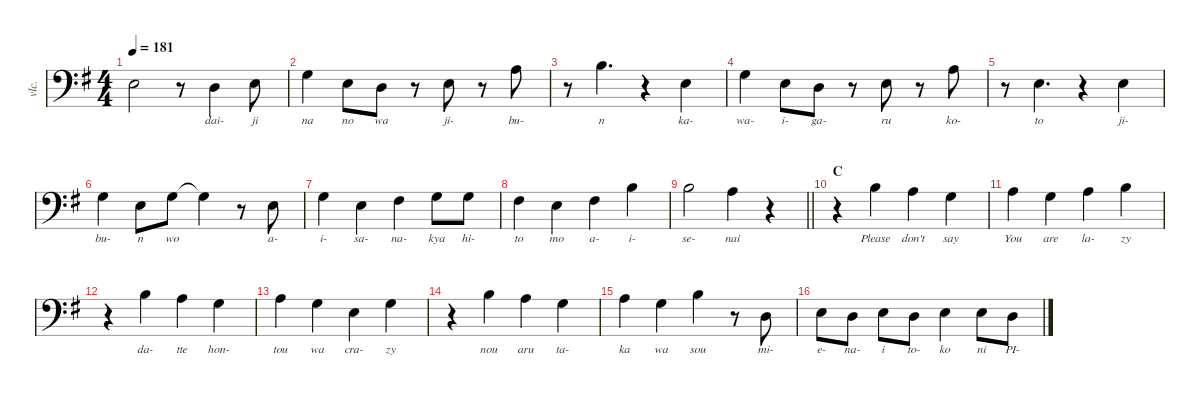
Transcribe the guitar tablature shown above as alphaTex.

\defaultSystemsLayout 4
\hideDynamics
\bracketExtendMode nobrackets
\track ("Vocals" "vlc.") {instrument cello}
\staff {score}
\tuning (E4 B3 G3 D3 A2 E2)
\ts (4 4)
\tempo 181
\clef f4
\ks g
2.4{t acc forcenatural}.2{dy f beam Down} r.8{beam Down} 0.4{acc forcenatural}.4{lyrics (0 "dai-") lyrics (1 "") lyrics (2 "") lyrics (3 "") lyrics (4 "") beam Down} 2.4{acc forcenatural}.8{lyrics (0 "ji") lyrics (1 "") lyrics (2 "") lyrics (3 "") lyrics (4 "") beam Down} |
0.3{acc forcenatural}.4{lyrics (0 "na") lyrics (1 "") lyrics (2 "") lyrics (3 "") lyrics (4 "") beam Down} 2.4{acc forcenatural}.8{lyrics (0 "no") lyrics (1 "") lyrics (2 "") lyrics (3 "") lyrics (4 "") beam Down} 0.4{acc forcenatural}.8{lyrics (0 "wa") lyrics (1 "") lyrics (2 "") lyrics (3 "") lyrics (4 "") beam Down} r.8{beam Down} 2.4{acc forcenatural}.8{lyrics (0 "ji-") lyrics (1 "") lyrics (2 "") lyrics (3 "") lyrics (4 "") beam Down} r.8{beam Down} 2.3{acc forcenatural}.8{lyrics (0 "bu-") lyrics (1 "") lyrics (2 "") lyrics (3 "") lyrics (4 "") beam Down} |
r.8{beam Down} 0.2{acc forcenatural}.4{d lyrics (0 "n") lyrics (1 "") lyrics (2 "") lyrics (3 "") lyrics (4 "") beam Down} r.4{beam Down} 2.4{acc forcenatural}.4{lyrics (0 "ka-") lyrics (1 "") lyrics (2 "") lyrics (3 "") lyrics (4 "") beam Down} |
0.3{acc forcenatural}.4{lyrics (0 "wa-") lyrics (1 "") lyrics (2 "") lyrics (3 "") lyrics (4 "") beam Down} 2.4{acc forcenatural}.8{lyrics (0 "i-") lyrics (1 "") lyrics (2 "") lyrics (3 "") lyrics (4 "") beam Down} 0.4{acc forcenatural}.8{lyrics (0 "ga-") lyrics (1 "") lyrics (2 "") lyrics (3 "") lyrics (4 "") beam Down} r.8{beam Down} 2.4{acc forcenatural}.8{lyrics (0 "ru") lyrics (1 "") lyrics (2 "") lyrics (3 "") lyrics (4 "") beam Down} r.8{beam Down} 2.3{acc forcenatural}.8{lyrics (0 "ko-") lyrics (1 "") lyrics (2 "") lyrics (3 "") lyrics (4 "") beam Down} |
r.8{beam Down} 2.4{acc forcenatural}.4{d lyrics (0 "to") lyrics (1 "") lyrics (2 "") lyrics (3 "") lyrics (4 "") beam Down} r.4{beam Down} 2.4{acc forcenatural}.4{lyrics (0 "ji-") lyrics (1 "") lyrics (2 "") lyrics (3 "") lyrics (4 "") beam Down} |
0.3{acc forcenatural}.4{lyrics (0 "bu-") lyrics (1 "") lyrics (2 "") lyrics (3 "") lyrics (4 "") beam Down} 2.4{acc forcenatural}.8{lyrics (0 "n") lyrics (1 "") lyrics (2 "") lyrics (3 "") lyrics (4 "") beam Down} 0.3{acc forcenatural}.8{lyrics (0 "wo") lyrics (1 "") lyrics (2 "") lyrics (3 "") lyrics (4 "") beam Down} 0.3{t acc forcenatural}.4{beam Down} r.8{beam Down} 2.4{acc forcenatural}.8{lyrics (0 "a-") lyrics (1 "") lyrics (2 "") lyrics (3 "") lyrics (4 "") beam Down} |
5.4{acc forcenatural}.4{lyrics (0 "i-") lyrics (1 "") lyrics (2 "") lyrics (3 "") lyrics (4 "") beam Down} 2.4{acc forcenatural}.4{lyrics (0 "sa-") lyrics (1 "") lyrics (2 "") lyrics (3 "") lyrics (4 "") beam Down} 4.4{acc #}.4{lyrics (0 "na-") lyrics (1 "") lyrics (2 "") lyrics (3 "") lyrics (4 "") beam Down} 0.3{acc forcenatural}.8{lyrics (0 "kya") lyrics (1 "") lyrics (2 "") lyrics (3 "") lyrics (4 "") beam Down} 0.3{acc forcenatural}.8{lyrics (0 "hi-") lyrics (1 "") lyrics (2 "") lyrics (3 "") lyrics (4 "") beam Down} |
4.4{acc #}.4{lyrics (0 "to") lyrics (1 "") lyrics (2 "") lyrics (3 "") lyrics (4 "") beam Down} 2.4{acc forcenatural}.4{lyrics (0 "mo") lyrics (1 "") lyrics (2 "") lyrics (3 "") lyrics (4 "") beam Down} 4.4{acc #}.4{lyrics (0 "a-") lyrics (1 "") lyrics (2 "") lyrics (3 "") lyrics (4 "") beam Down} 0.2{acc forcenatural}.4{lyrics (0 "i-") lyrics (1 "") lyrics (2 "") lyrics (3 "") lyrics (4 "") beam Down} |
\barLineRight lightlight
0.2{acc forcenatural}.2{lyrics (0 "se-") lyrics (1 "") lyrics (2 "") lyrics (3 "") lyrics (4 "") beam Down} 2.3{acc forcenatural}.4{lyrics (0 "nai") lyrics (1 "") lyrics (2 "") lyrics (3 "") lyrics (4 "") beam Down} r.4{beam Down} |
\section ("" "C")
r.4{beam Down} 0.2{acc forcenatural}.4{lyrics (0 "Please") lyrics (1 "") lyrics (2 "") lyrics (3 "") lyrics (4 "") beam Down} 2.3{acc forcenatural}.4{lyrics (0 "don't") lyrics (1 "") lyrics (2 "") lyrics (3 "") lyrics (4 "") beam Down} 0.3{acc forcenatural}.4{lyrics (0 "say") lyrics (1 "") lyrics (2 "") lyrics (3 "") lyrics (4 "") beam Down} |
2.3{acc forcenatural}.4{lyrics (0 "You") lyrics (1 "") lyrics (2 "") lyrics (3 "") lyrics (4 "") beam Down} 0.3{acc forcenatural}.4{lyrics (0 "are") lyrics (1 "") lyrics (2 "") lyrics (3 "") lyrics (4 "") beam Down} 2.3{acc forcenatural}.4{lyrics (0 "la-") lyrics (1 "") lyrics (2 "") lyrics (3 "") lyrics (4 "") beam Down} 0.2{acc forcenatural}.4{lyrics (0 "zy") lyrics (1 "") lyrics (2 "") lyrics (3 "") lyrics (4 "") beam Down} |
r.4{beam Down} 0.2{acc forcenatural}.4{lyrics (0 "da-") lyrics (1 "") lyrics (2 "") lyrics (3 "") lyrics (4 "") beam Down} 2.3{acc forcenatural}.4{lyrics (0 "tte") lyrics (1 "") lyrics (2 "") lyrics (3 "") lyrics (4 "") beam Down} 0.3{acc forcenatural}.4{lyrics (0 "hon-") lyrics (1 "") lyrics (2 "") lyrics (3 "") lyrics (4 "") beam Down} |
2.3{acc forcenatural}.4{lyrics (0 "tou") lyrics (1 "") lyrics (2 "") lyrics (3 "") lyrics (4 "") beam Down} 0.3{acc forcenatural}.4{lyrics (0 "wa") lyrics (1 "") lyrics (2 "") lyrics (3 "") lyrics (4 "") beam Down} 2.4{acc forcenatural}.4{lyrics (0 "cra-") lyrics (1 "") lyrics (2 "") lyrics (3 "") lyrics (4 "") beam Down} 0.3{acc forcenatural}.4{lyrics (0 "zy") lyrics (1 "") lyrics (2 "") lyrics (3 "") lyrics (4 "") beam Down} |
r.4{beam Down} 0.2{acc forcenatural}.4{lyrics (0 "nou") lyrics (1 "") lyrics (2 "") lyrics (3 "") lyrics (4 "") beam Down} 2.3{acc forcenatural}.4{lyrics (0 "aru") lyrics (1 "") lyrics (2 "") lyrics (3 "") lyrics (4 "") beam Down} 0.3{acc forcenatural}.4{lyrics (0 "ta-") lyrics (1 "") lyrics (2 "") lyrics (3 "") lyrics (4 "") beam Down} |
2.3{acc forcenatural}.4{lyrics (0 "ka") lyrics (1 "") lyrics (2 "") lyrics (3 "") lyrics (4 "") beam Down} 0.3{acc forcenatural}.4{lyrics (0 "wa") lyrics (1 "") lyrics (2 "") lyrics (3 "") lyrics (4 "") beam Down} 0.2{acc forcenatural}.4{lyrics (0 "sou") lyrics (1 "") lyrics (2 "") lyrics (3 "") lyrics (4 "") beam Down} r.8{beam Down} 0.4{acc forcenatural}.8{lyrics (0 "mi-") lyrics (1 "") lyrics (2 "") lyrics (3 "") lyrics (4 "") beam Down} |
2.4{acc forcenatural}.8{lyrics (0 "e-") lyrics (1 "") lyrics (2 "") lyrics (3 "") lyrics (4 "") beam Down} 0.4{acc forcenatural}.8{lyrics (0 "na-") lyrics (1 "") lyrics (2 "") lyrics (3 "") lyrics (4 "") beam Down} 2.4{acc forcenatural}.8{lyrics (0 "i") lyrics (1 "") lyrics (2 "") lyrics (3 "") lyrics (4 "") beam Down} 0.4{acc forcenatural}.8{lyrics (0 "to-") lyrics (1 "") lyrics (2 "") lyrics (3 "") lyrics (4 "") beam Down} 2.4{acc forcenatural}.4{lyrics (0 "ko") lyrics (1 "") lyrics (2 "") lyrics (3 "") lyrics (4 "") beam Down} 2.4{acc forcenatural}.8{lyrics (0 "ni") lyrics (1 "") lyrics (2 "") lyrics (3 "") lyrics (4 "") beam Down} 0.4{acc forcenatural}.8{lyrics (0 "PI-") lyrics (1 "") lyrics (2 "") lyrics (3 "") lyrics (4 "") beam Down}
